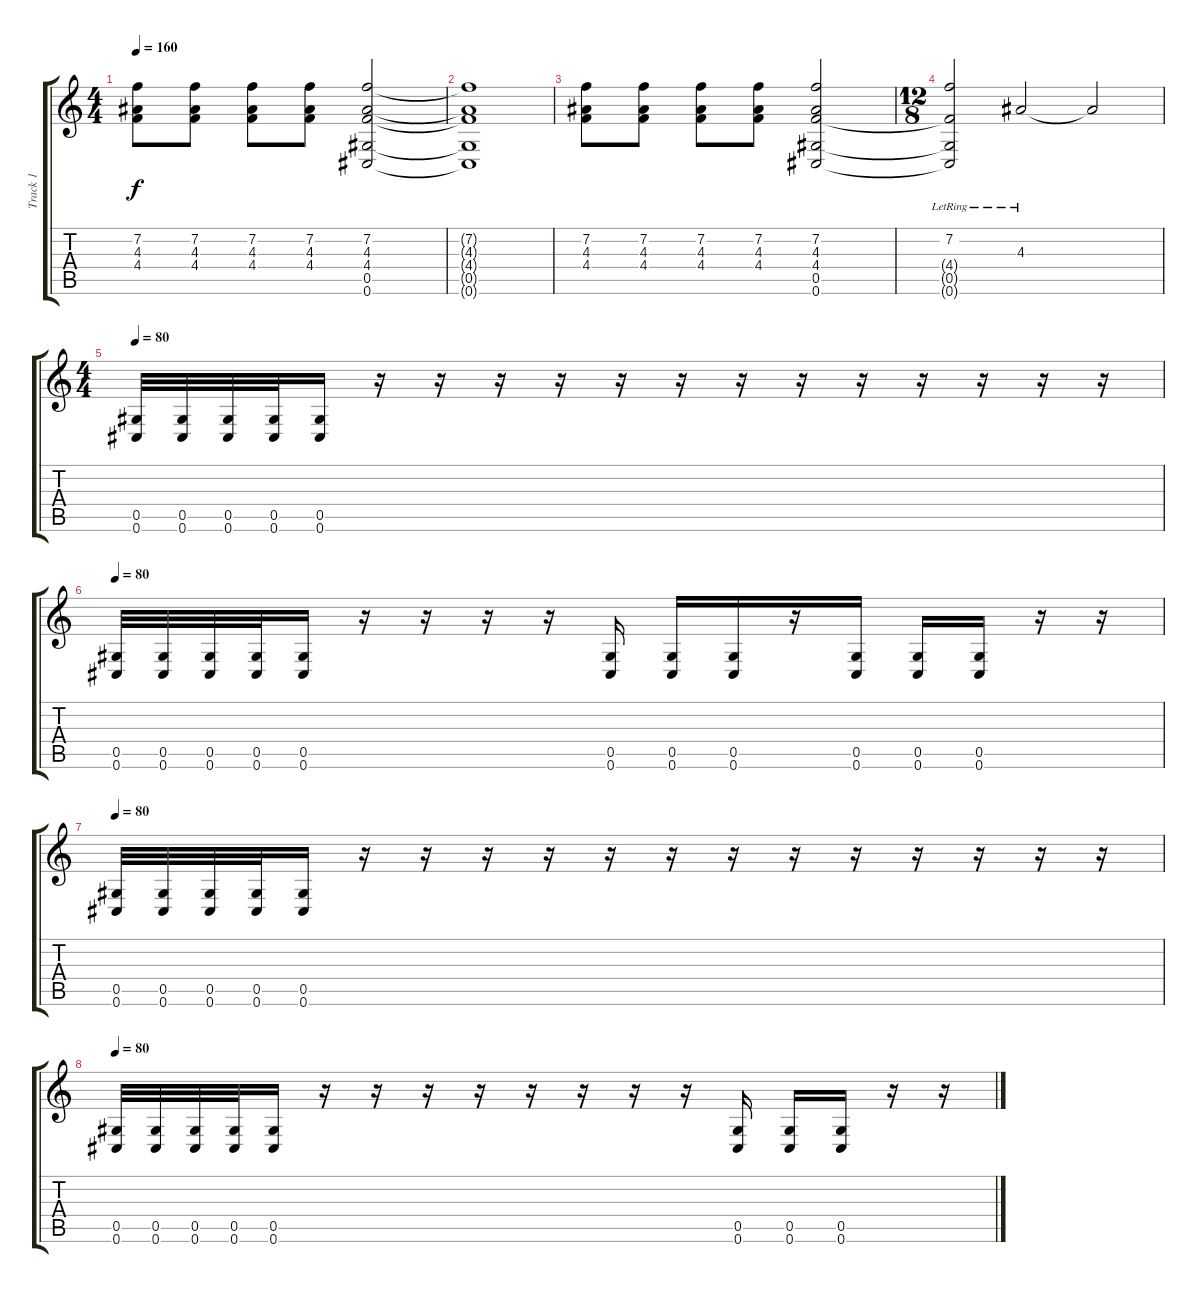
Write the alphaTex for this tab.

\track ("Track 1" "Track 1") {instrument distortionguitar}
\staff {score tabs}
\tuning (Eb4 Bb3 Gb3 Db3 Ab2 Db2) {hide}
\ts (4 4)
\tempo 160
\clef g2
\ks c
(7.2 4.3 4.4).8{dy f instrument electricguitarjazz} (7.2 4.3 4.4).8 (7.2 4.3 4.4).8 (7.2 4.3 4.4).8 (7.2 4.3 4.4 0.5 0.6).2 |
(7.2{t} 4.3{t} 4.4{t} 0.5{t} 0.6{t}).1 |
(7.2 4.3 4.4).8 (7.2 4.3 4.4).8 (7.2 4.3 4.4).8 (7.2 4.3 4.4).8 (7.2 4.3 4.4 0.5 0.6).2 |
\ts (12 8)
(7.2{lr} 4.4{t} 0.5{t} 0.6{t}).2 4.3{lr}.2 4.3{t}.2 |
\ts (4 4)
\tempo 80
(0.5 0.6).32{instrument distortionguitar} (0.5 0.6).32 (0.5 0.6).32 (0.5 0.6).32 (0.5 0.6).16 r.16 r.16 r.16 r.16 r.16 r.16 r.16 r.16 r.16 r.16 r.16 r.16 r.16 |
\tempo 80
(0.5 0.6).32{instrument distortionguitar} (0.5 0.6).32 (0.5 0.6).32 (0.5 0.6).32 (0.5 0.6).16 r.16 r.16 r.16 r.16 (0.5 0.6).16 (0.5 0.6).16 (0.5 0.6).16 r.16 (0.5 0.6).16 (0.5 0.6).16 (0.5 0.6).16 r.16 r.16 |
\tempo 80
(0.5 0.6).32{instrument distortionguitar} (0.5 0.6).32 (0.5 0.6).32 (0.5 0.6).32 (0.5 0.6).16 r.16 r.16 r.16 r.16 r.16 r.16 r.16 r.16 r.16 r.16 r.16 r.16 r.16 |
\tempo 80
(0.5 0.6).32{instrument distortionguitar} (0.5 0.6).32 (0.5 0.6).32 (0.5 0.6).32 (0.5 0.6).16 r.16 r.16 r.16 r.16 r.16 r.16 r.16 r.16 (0.5 0.6).16 (0.5 0.6).16 (0.5 0.6).16 r.16 r.16
